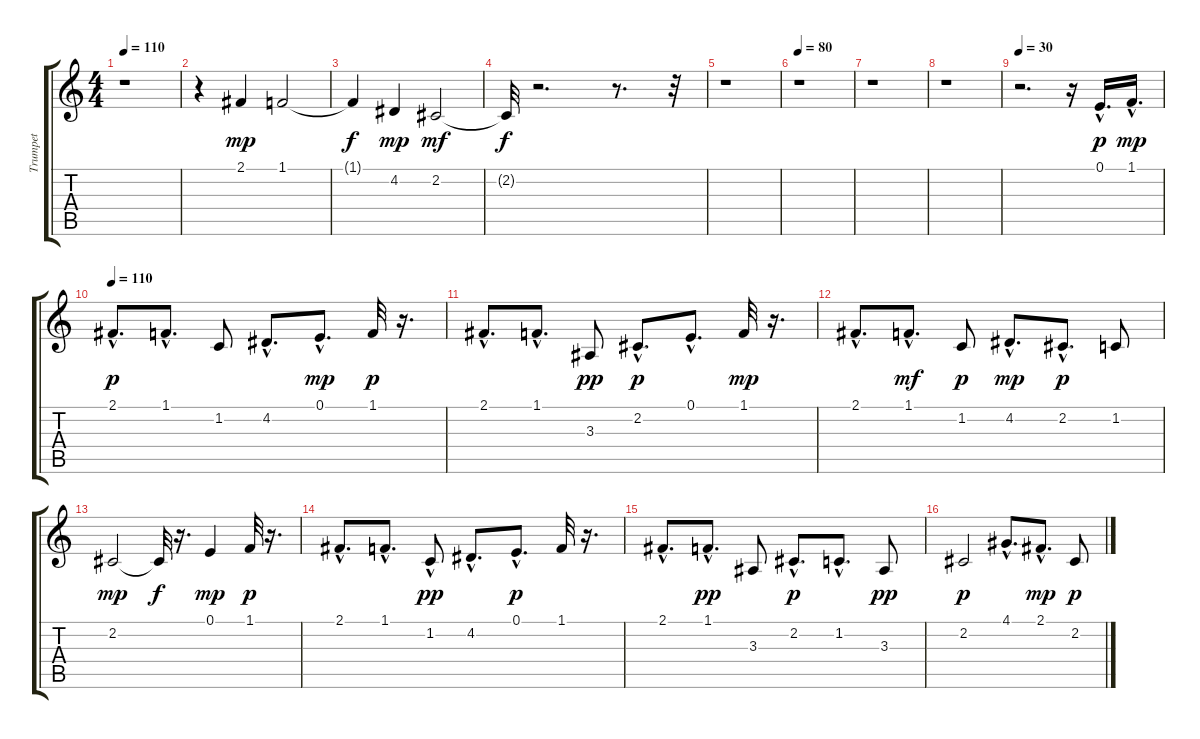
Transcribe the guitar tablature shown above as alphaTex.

\track ("Trumpet" "Trumpet") {instrument trumpet}
\staff {score tabs}
\tuning (E4 B3 G3 D3 A2 E2) {hide}
\ts (4 4)
\tempo 110
\clef g2
\ks c
r.1{dy p} |
r.4 2.1.4{dy mp} 1.1.2 |
1.1{t}.4{dy f} 4.2.4{dy mp} 2.2.2{dy mf} |
2.2{t}.32{dy f} r.2{d} r.8{d} r.32 |
r.1 |
\tempo 80
r.1 |
r.1 |
r.1 |
\tempo 30
r.2{d} r.16 0.1{hac}.16{d dy p} 1.1{hac}.16{d dy mp} |
\tempo 110
2.1{hac}.8{d dy p} 1.1{hac}.8{d} 1.2.8 4.2{hac}.8{d} 0.1{hac}.8{d dy mp} 1.1.32{dy p} r.16{d} |
2.1{hac}.8{d} 1.1{hac}.8{d} 3.3.8{dy pp} 2.2{hac}.8{d dy p} 0.1{hac}.8{d} 1.1.32{dy mp} r.16{d} |
2.1{hac}.8{d} 1.1{hac}.8{d dy mf} 1.2.8{dy p} 4.2{hac}.8{d dy mp} 2.2{hac}.8{d dy p} 1.2.8 |
2.2.2{dy mp} 2.2{t}.32{dy f} r.16{d} 0.1.4{dy mp} 1.1.32{dy p} r.16{d} |
2.1{hac}.8{d} 1.1{hac}.8{d} 1.2{hac}.8{dy pp} 4.2{hac}.8{d} 0.1{hac}.8{d dy p} 1.1.32 r.16{d} |
2.1{hac}.8{d} 1.1{hac}.8{d dy pp} 3.3.8 2.2{hac}.8{d dy p} 1.2{hac}.8{d} 3.3.8{dy pp} |
2.2.2{dy p} 4.1{hac}.8{d} 2.1{hac}.8{d dy mp} 2.2.8{dy p}
